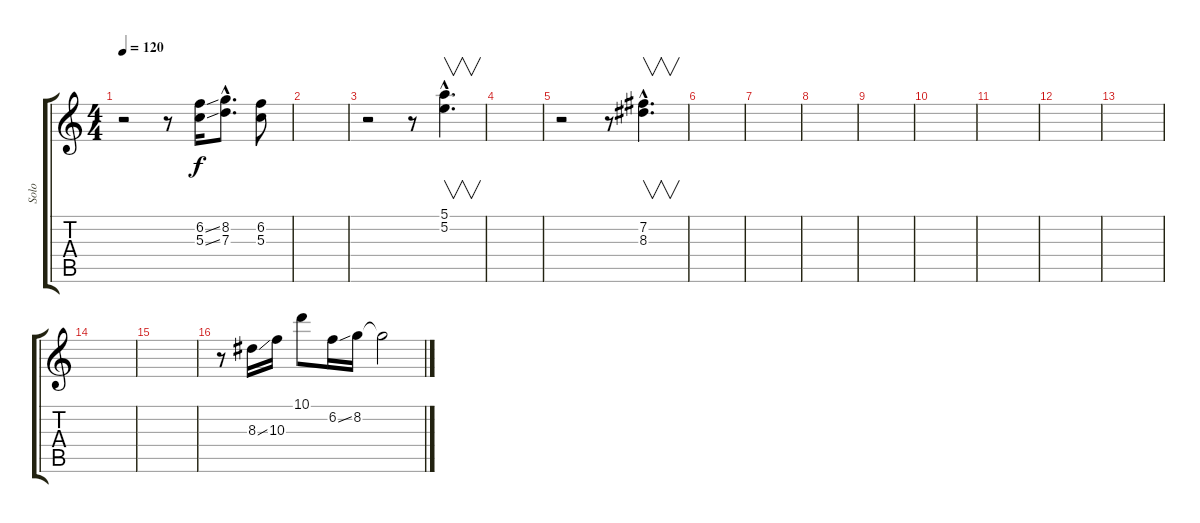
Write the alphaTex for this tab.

\track ("Solo" "Solo") {instrument electricguitarclean}
\staff {score tabs}
\tuning (E4 B3 G3 D3 A2 E2) {hide}
\ts (4 4)
\tempo 120
\clef g2
\ks c
r.2{dy f} r.8 (6.2{ss} 5.3{ss}).16 (8.2{hac} 7.3{hac}).8{d} (6.2 5.3).8 |
|
r.2 r.8 (5.1{hac} 5.2{hac}).4{v d} |
|
r.2 r.8 (7.2{hac} 8.3{hac}).4{v d} |
|
|
|
|
|
|
|
|
|
|
r.8 8.3{ss}.16 10.3.16 10.1.8 6.2{ss}.16 8.2.16 8.2{t}.2
